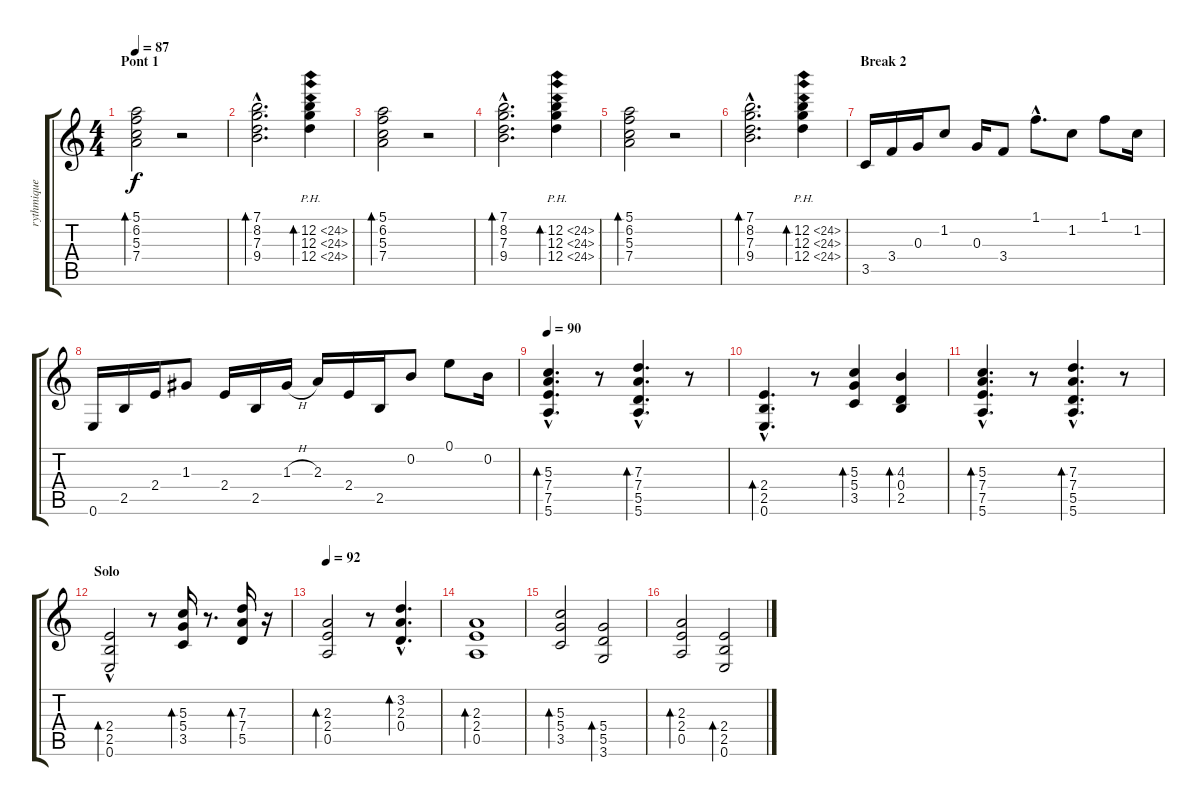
\track ("rythmique électrique" "rythmique ") {instrument overdrivenguitar}
\staff {score tabs}
\tuning (E4 B3 G3 D3 A2 E2) {hide}
\ts (4 4)
\section ("" "Pont 1")
\tempo 87
\clef g2
\ks c
(5.1 6.2 5.3 7.4).2{bd 120 dy f} r.2 |
(7.1{hac} 8.2{hac} 7.3{hac} 9.4{hac}).2{d bd 120} (12.2{ph 12} 12.3{ph 12} 12.4{ph 12}).4{bd 240} |
(5.1 6.2 5.3 7.4).2{bd 120} r.2 |
(7.1{hac} 8.2{hac} 7.3{hac} 9.4{hac}).2{d bd 120} (12.2{ph 12} 12.3{ph 12} 12.4{ph 12}).4{bd 240} |
(5.1 6.2 5.3 7.4).2{bd 120} r.2 |
(7.1{hac} 8.2{hac} 7.3{hac} 9.4{hac}).2{d bd 120} (12.2{ph 12} 12.3{ph 12} 12.4{ph 12}).4{bd 240} |
\section ("" "Break 2")
3.5.16{volume 14} 3.4.16 0.3.16 1.2.8 0.3.16 3.4.8 1.1{hac}.8{d} 1.2.8 1.1.8 1.2.16 |
0.6.16 2.5.16 2.4.16 1.3.8 2.4.16 2.5.16 1.3{h}.16 2.3.16 2.4.16 2.5.16 0.2.8 0.1.8 0.2.16 |
\tempo 90
(5.3{hac} 7.4{hac} 7.5{hac} 5.6{hac}).4{d bd 120 volume 15 balance 0 instrument overdrivenguitar} r.8 (7.3{hac} 7.4{hac} 5.5{hac} 5.6{hac}).4{d bd 120} r.8 |
(2.4{hac} 2.5{hac} 0.6{hac}).4{d bd 120} r.8 (5.3 5.4 3.5).4{bd 120} (4.3 0.4 2.5).4{bd 120} |
(5.3{hac} 7.4{hac} 7.5{hac} 5.6{hac}).4{d bd 120} r.8 (7.3{hac} 7.4{hac} 5.5{hac} 5.6{hac}).4{d bd 120} r.8 |
\section ("" "Solo")
(2.4 2.5 0.6{hac}).2{bd 120} r.8 (5.3 5.4 3.5).16{bd 120} r.8{d} (7.3 7.4 5.5).16{bd 120} r.16 |
\tempo 92
(2.3 2.4 0.5).2{bd 120} r.8 (3.2{hac} 2.3{hac} 0.4{hac}).4{d bd 120} |
(2.3 2.4 0.5).1{bd 120} |
(5.3 5.4 3.5).2{bd 120} (5.4 5.5 3.6).2{bd 120} |
(2.3 2.4 0.5).2{bd 120} (2.4 2.5 0.6).2{bd 120}
